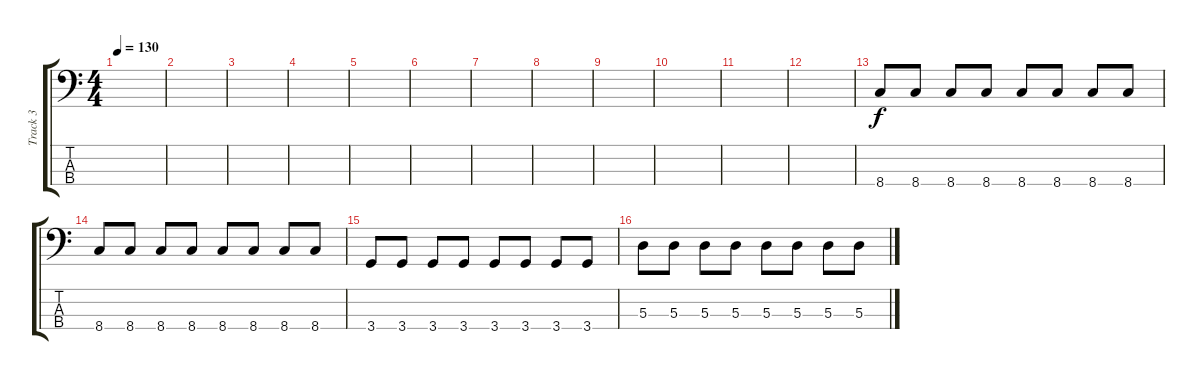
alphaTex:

\track ("Track 3" "Track 3") {instrument electricbasspick}
\staff {score tabs}
\tuning (G2 D2 A1 E1) {hide}
\ts (4 4)
\tempo 130
\clef f4
\ks c
|
|
|
|
|
|
|
|
|
|
|
|
8.4.8{volume 16 instrument electricbasspick} 8.4.8 8.4.8 8.4.8 8.4.8 8.4.8 8.4.8 8.4.8 |
8.4.8 8.4.8 8.4.8 8.4.8 8.4.8 8.4.8 8.4.8 8.4.8 |
3.4.8 3.4.8 3.4.8 3.4.8 3.4.8 3.4.8 3.4.8 3.4.8 |
5.3.8 5.3.8 5.3.8 5.3.8 5.3.8 5.3.8 5.3.8 5.3.8
